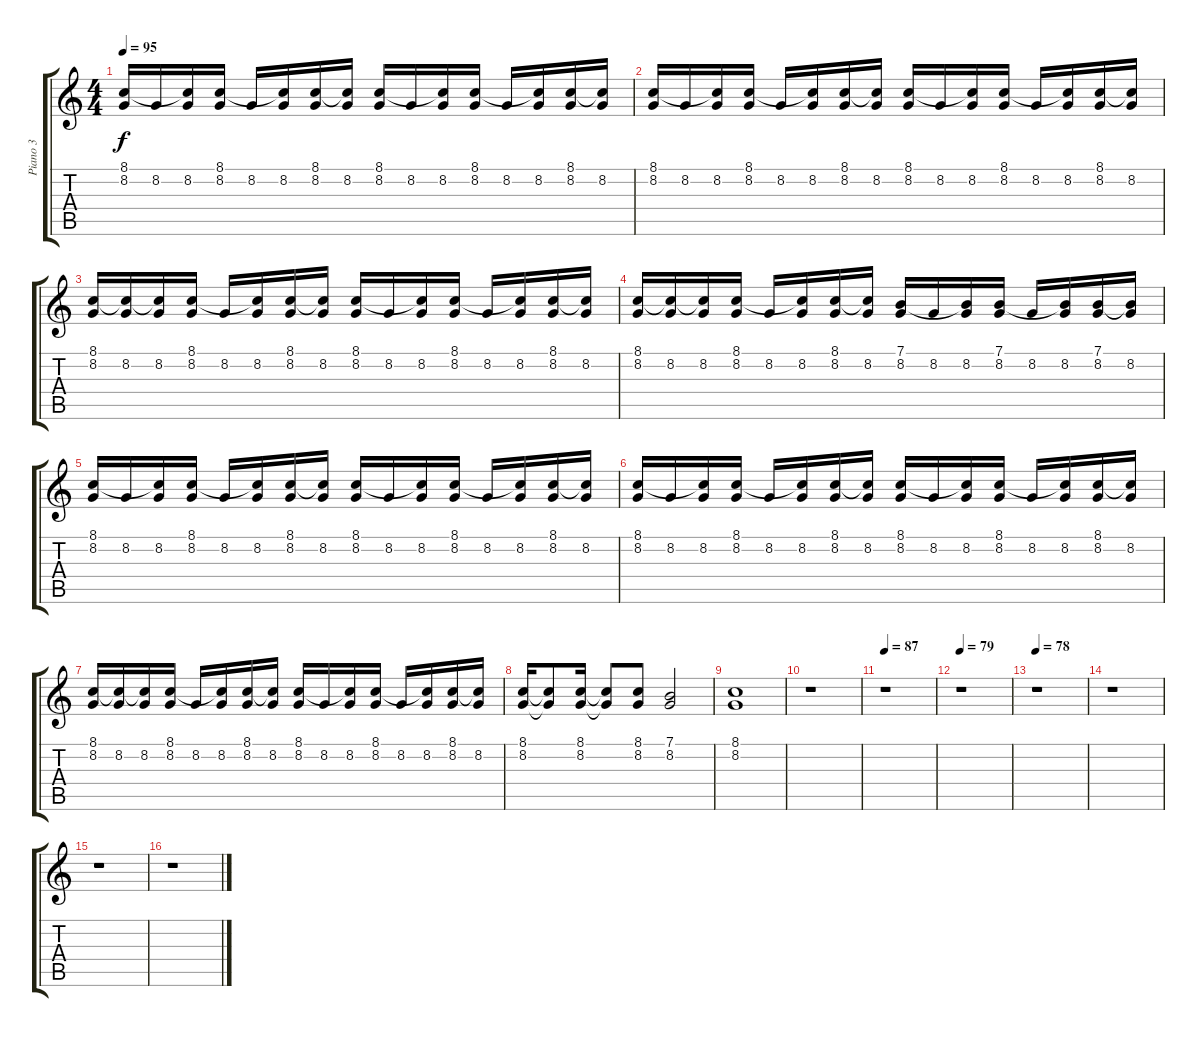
\track ("Piano 3" "Piano 3") {instrument electricgrandpiano}
\staff {score tabs}
\tuning (E4 B3 G3 D3 A2 E2) {hide}
\ts (4 4)
\tempo 95
\clef g2
\ks c
(8.1 8.2).16{dy f} 8.2.16 (8.1{t} 8.2).16 (8.1 8.2).16 8.2.16 (8.1{t} 8.2).16 (8.1 8.2).16 (8.1{t} 8.2).16 (8.1 8.2).16 8.2.16 (8.1{t} 8.2).16 (8.1 8.2).16 8.2.16 (8.1{t} 8.2).16 (8.1 8.2).16 (8.1{t} 8.2).16 |
(8.1 8.2).16 8.2.16 (8.1{t} 8.2).16 (8.1 8.2).16 8.2.16 (8.1{t} 8.2).16 (8.1 8.2).16 (8.1{t} 8.2).16 (8.1 8.2).16 8.2.16 (8.1{t} 8.2).16 (8.1 8.2).16 8.2.16 (8.1{t} 8.2).16 (8.1 8.2).16 (8.1{t} 8.2).16 |
(8.1 8.2).16 (8.1{t} 8.2).16 (8.1{t} 8.2).16 (8.1 8.2).16 8.2.16 (8.1{t} 8.2).16 (8.1 8.2).16 (8.1{t} 8.2).16 (8.1 8.2).16 8.2.16 (8.1{t} 8.2).16 (8.1 8.2).16 8.2.16 (8.1{t} 8.2).16 (8.1 8.2).16 (8.1{t} 8.2).16 |
(8.1 8.2).16 (8.1{t} 8.2).16 (8.1{t} 8.2).16 (8.1 8.2).16 8.2.16 (8.1{t} 8.2).16 (8.1 8.2).16 (8.1{t} 8.2).16 (7.1 8.2).16 8.2.16 (7.1{t} 8.2).16 (7.1 8.2).16 8.2.16 (7.1{t} 8.2).16 (7.1 8.2).16 (7.1{t} 8.2).16 |
(8.1 8.2).16 8.2.16 (8.1{t} 8.2).16 (8.1 8.2).16 8.2.16 (8.1{t} 8.2).16 (8.1 8.2).16 (8.1{t} 8.2).16 (8.1 8.2).16 8.2.16 (8.1{t} 8.2).16 (8.1 8.2).16 8.2.16 (8.1{t} 8.2).16 (8.1 8.2).16 (8.1{t} 8.2).16 |
(8.1 8.2).16 8.2.16 (8.1{t} 8.2).16 (8.1 8.2).16 8.2.16 (8.1{t} 8.2).16 (8.1 8.2).16 (8.1{t} 8.2).16 (8.1 8.2).16 8.2.16 (8.1{t} 8.2).16 (8.1 8.2).16 8.2.16 (8.1{t} 8.2).16 (8.1 8.2).16 (8.1{t} 8.2).16 |
(8.1 8.2).16 (8.1{t} 8.2).16 (8.1{t} 8.2).16 (8.1 8.2).16 8.2.16 (8.1{t} 8.2).16 (8.1 8.2).16 (8.1{t} 8.2).16 (8.1 8.2).16 8.2.16 (8.1{t} 8.2).16 (8.1 8.2).16 8.2.16 (8.1{t} 8.2).16 (8.1 8.2).16 (8.1{t} 8.2).16 |
(8.1 8.2).16 (8.1{t} 8.2{t}).8 (8.1 8.2).16 (8.1{t} 8.2{t}).8 (8.1 8.2).8 (7.1 8.2).2 |
(8.1 8.2).1 |
r.1 |
\tempo 87
r.1 |
\tempo 79
r.1 |
\tempo 78
r.1 |
r.1 |
r.1 |
r.1
